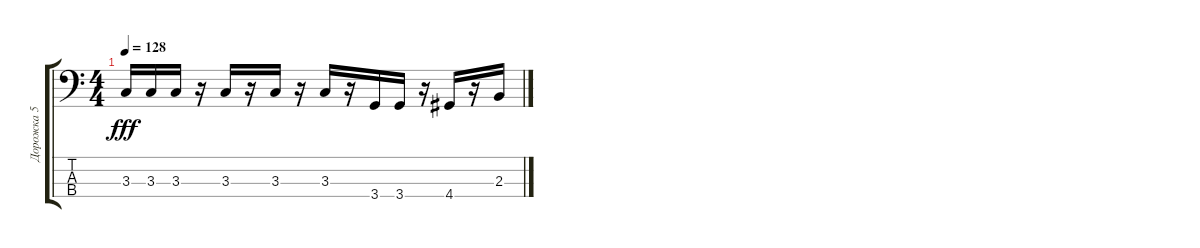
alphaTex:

\track ("Дорожка 5" "Дорожка 5") {instrument synthbass1}
\staff {score tabs}
\tuning (G2 D2 A1 E1) {hide}
\ts (4 4)
\tempo 128
\clef f4
\ks c
3.3.16{dy fff} 3.3.16 3.3.16 r.16 3.3.16 r.16 3.3.16 r.16 3.3.16 r.16 3.4.16 3.4.16 r.16 4.4.16 r.16 2.3.16
